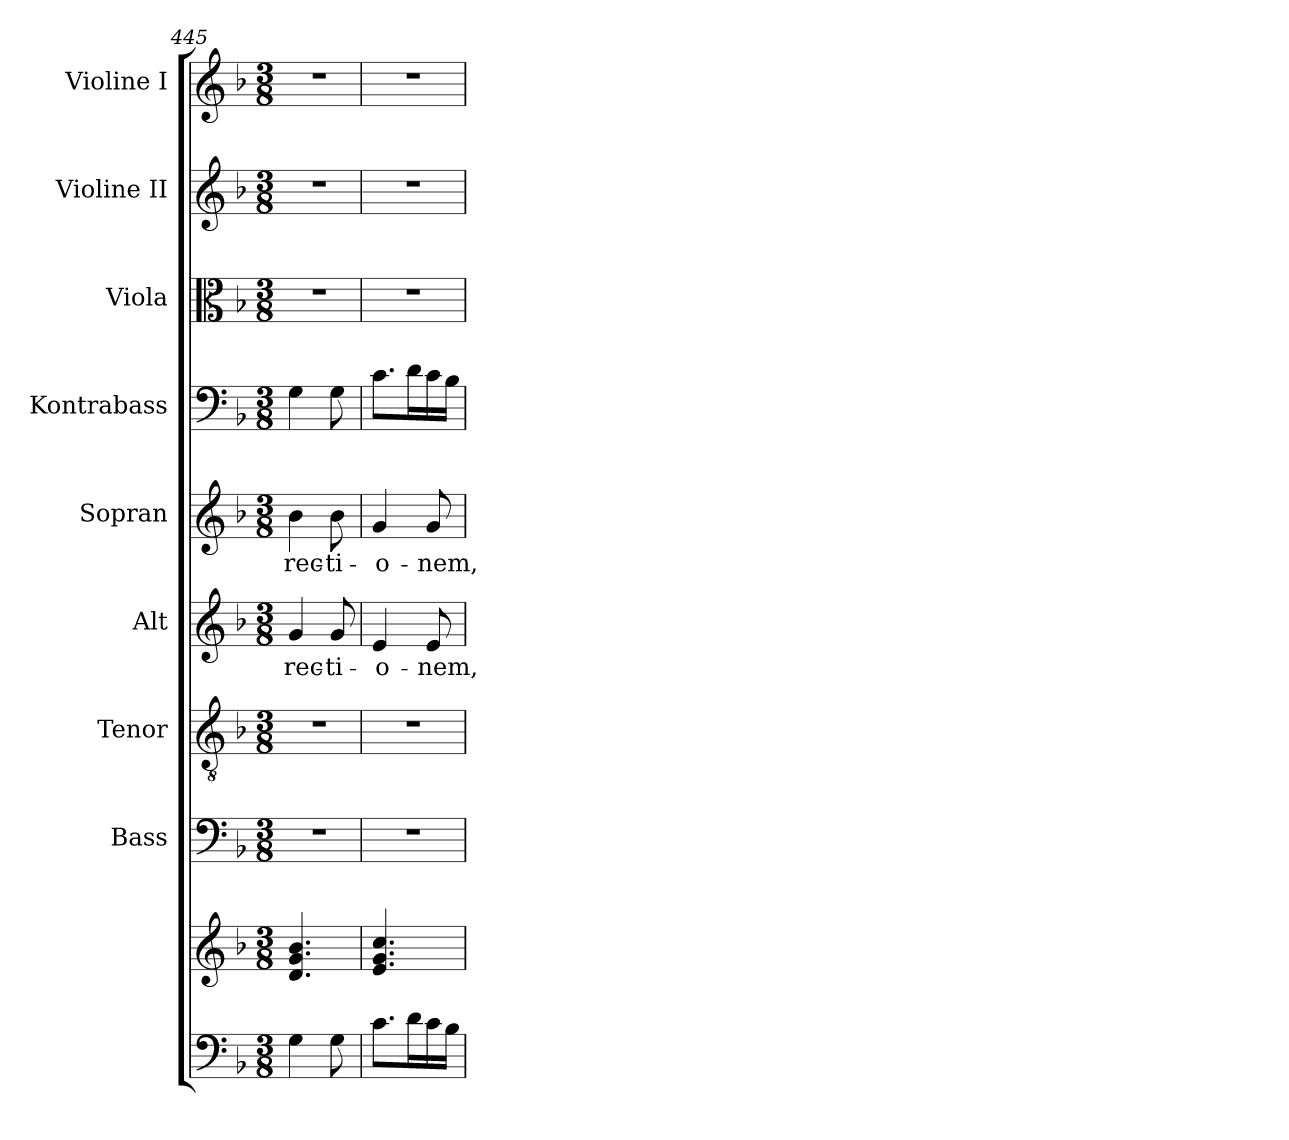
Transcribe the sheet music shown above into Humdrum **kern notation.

**kern	**kern	**kern	**kern	**kern	**text	**kern	**text	**kern	**kern	**kern	**kern
*part9	*part9	*part8	*part7	*part6	*part6	*part5	*part5	*part4	*part3	*part2	*part1
*staff10	*staff9	*staff8	*staff7	*staff6	*staff6	*staff5	*staff5	*staff4	*staff3	*staff2	*staff1
*	*	*I"Bass	*I"Tenor	*I"Alt	*	*I"Sopran	*	*I"Kontrabass	*I"Viola	*I"Violine II	*I"Violine I
*	*	*I'B.	*I'T.	*I'A.	*	*I'S.	*	*I'Kb.	*I'Vla.	*I'Vl. II	*I'Vl. I
*clefF4	*clefG2	*clefF4	*clefGv2	*clefG2	*	*clefG2	*	*clefF4	*clefC3	*clefG2	*clefG2
*	*	*	*	*	*	*	*	*ITrd7c12	*	*	*
*k[b-]	*k[b-]	*k[b-]	*k[b-]	*k[b-]	*	*k[b-]	*	*k[b-]	*k[b-]	*k[b-]	*k[b-]
*F:	*F:	*F:	*F:	*F:	*	*F:	*	*F:	*F:	*F:	*F:
*M3/8	*M3/8	*M3/8	*M3/8	*M3/8	*	*M3/8	*	*M3/8	*M3/8	*M3/8	*M3/8
=445	=445	=445	=445	=445	=445	=445	=445	=445	=445	=445	=445
!	!	!	!	!	!LO:LY:b	!	!LO:LY:b	!	!	!	!
4G\	4.d/ 4.g/ 4.b-/	4.r	4.r	4g/	-rec-	4b-\	-rec-	4GG\	4.r	4.r	4.r
!	!	!	!	!	!LO:LY:b	!	!LO:LY:b	!	!	!	!
8G\	.	.	.	8g/	-ti-	8b-\	-ti-	8GG\	.	.	.
=446	=446	=446	=446	=446	=446	=446	=446	=446	=446	=446	=446
!	!	!	!	!	!LO:LY:b	!	!LO:LY:b	!	!	!	!
8.c\L	4.e/ 4.g/ 4.cc/	4.r	4.r	4e/	-o-	4g/	-o-	8.C\L	4.r	4.r	4.r
16d\L	.	.	.	.	.	.	.	16D\L	.	.	.
!	!	!	!	!	!LO:LY:b	!	!LO:LY:b	!	!	!	!
16c\	.	.	.	8e/	-nem,	8g/	-nem,	16C\	.	.	.
16B-\JJ	.	.	.	.	.	.	.	16BB-\JJ	.	.	.
=	=	=	=	=	=	=	=	=	=	=	=
*-	*-	*-	*-	*-	*-	*-	*-	*-	*-	*-	*-
